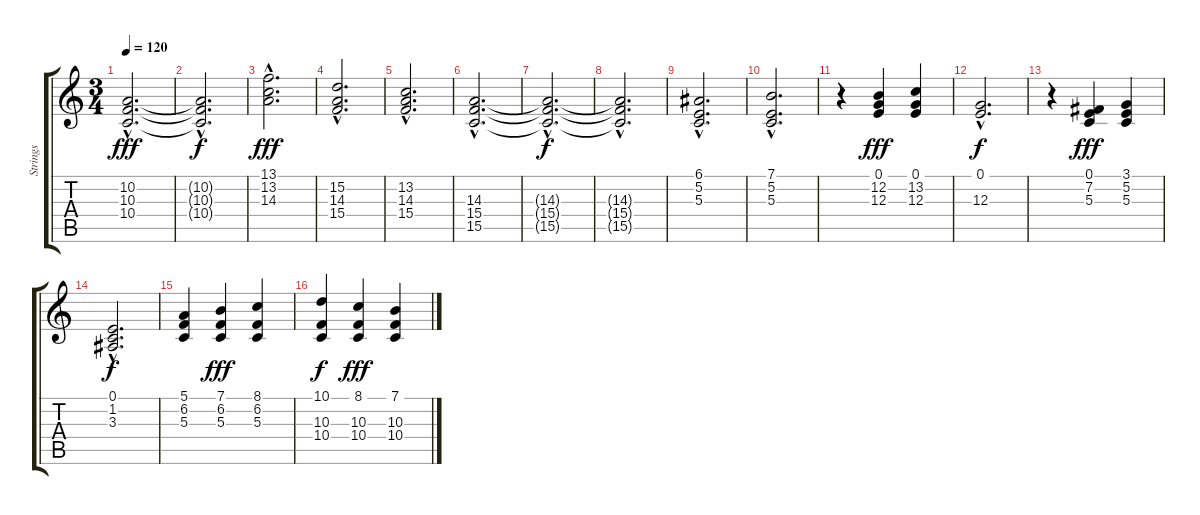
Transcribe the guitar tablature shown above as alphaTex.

\track ("Strings" "Strings") {instrument stringensemble2}
\staff {score tabs}
\tuning (E4 B3 G3 D3 A2 E2) {hide}
\ts (3 4)
\tempo 120
\clef g2
\ks c
(10.2{hac} 10.3{hac} 10.4{hac}).2{d dy fff} |
(10.2{hac t} 10.3{hac t} 10.4{hac t}).2{d dy f} |
(13.1{hac} 13.2{hac} 14.3{hac}).2{d dy fff} |
(15.2{hac} 14.3{hac} 15.4{hac}).2{d} |
(13.2{hac} 14.3{hac} 15.4{hac}).2{d} |
(14.3{hac} 15.4{hac} 15.5{hac}).2{d} |
(14.3{hac t} 15.4{hac t} 15.5{hac t}).2{d dy f} |
(14.3{hac t} 15.4{hac t} 15.5{hac t}).2{d} |
(6.1{hac} 5.2{hac} 5.3{hac}).2{d} |
(7.1{hac} 5.2{hac} 5.3{hac}).2{d} |
r.4 (0.1 12.2 12.3).4{dy fff} (0.1 13.2 12.3).4 |
(0.1{hac} 12.3{hac}).2{d dy f} |
r.4 (0.1 7.2 5.3).4{dy fff} (3.1 5.2 5.3).4 |
(0.1{hac} 1.2{hac} 3.3{hac}).2{d dy f} |
(5.1 6.2 5.3).4 (7.1 6.2 5.3).4{dy fff} (8.1 6.2 5.3).4 |
(10.1 10.3 10.4).4{dy f} (8.1 10.3 10.4).4{dy fff} (7.1 10.3 10.4).4
